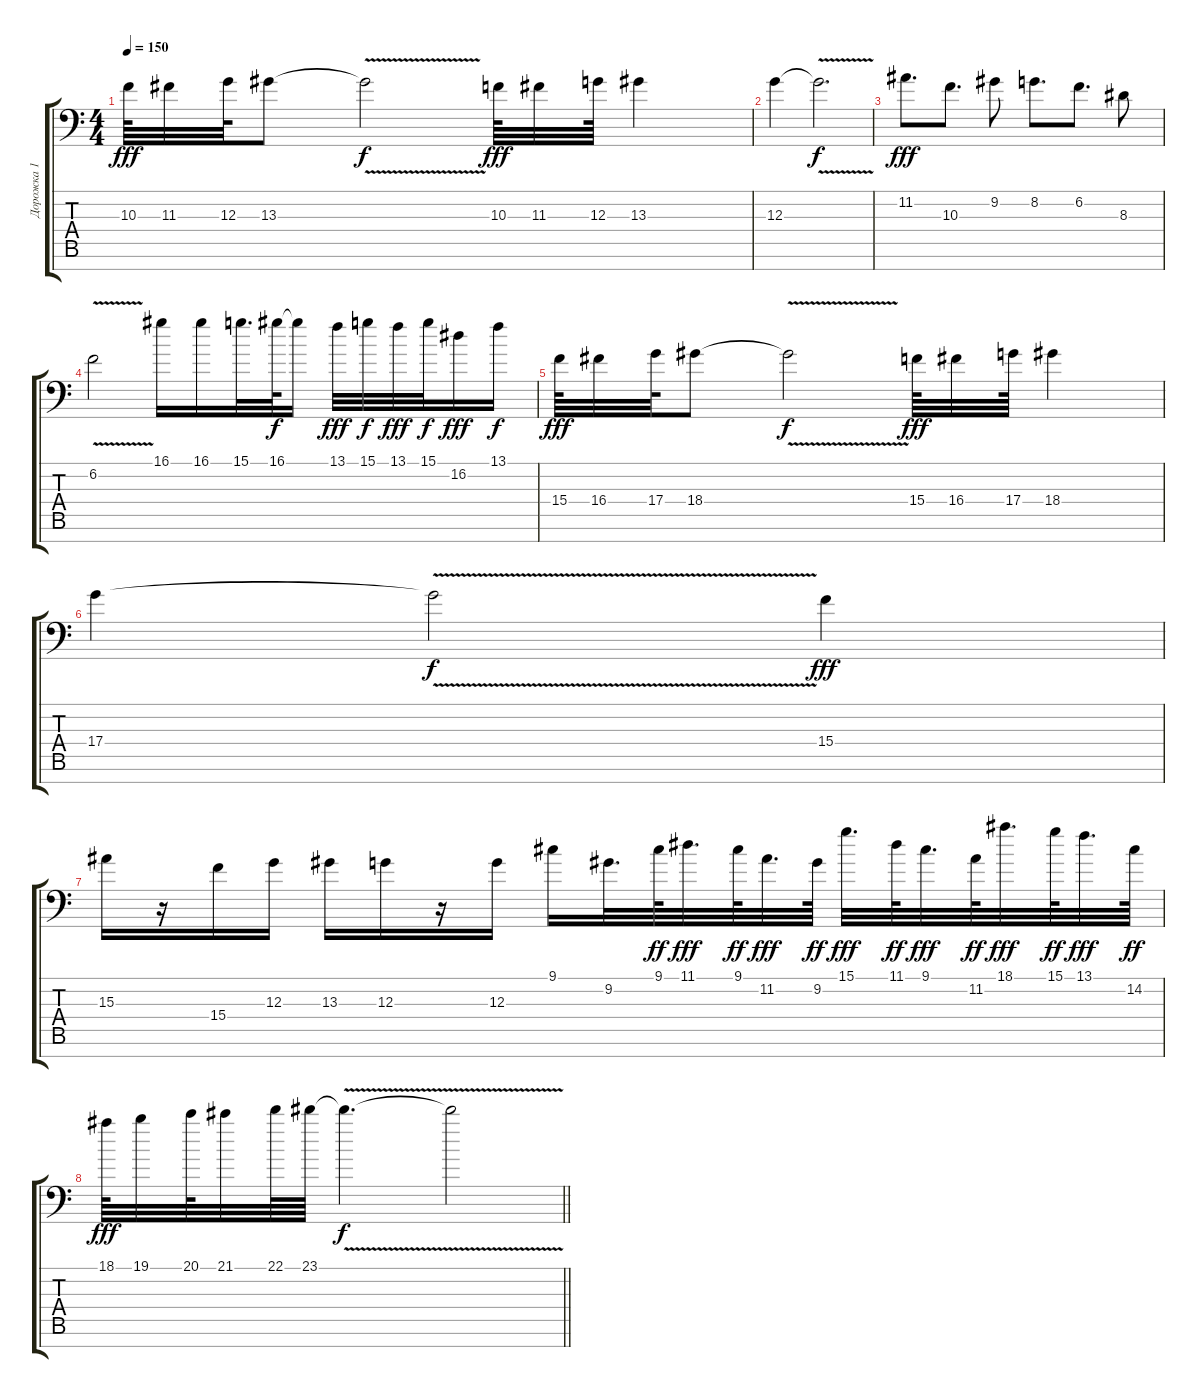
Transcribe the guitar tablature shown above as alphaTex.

\track ("Дорожка 1" "Дорожка 1") {instrument lead1square}
\staff {score tabs}
\tuning (E4 B3 G3 D3 A2 E2 Bb1) {hide}
\ts (4 4)
\tempo 150
\clef f4
\ks c
10.3.64{dy fff} 11.3.32 12.3.64 13.3.8 13.3{v t}.2{dy f} 10.3.64{dy fff} 11.3.32 12.3.64 13.3.4 |
12.3.4 12.3{v t}.2{d dy f} |
11.2.8{d dy fff} 10.3.8{d} 9.2.8 8.2.8{d} 6.2.8{d} 8.3.8 |
6.2{v}.2 16.1.16 16.1.16 15.1.32{d} 16.1.64{dy f} 16.1{t}.16 13.1.32{dy fff} 15.1.32{dy f} 13.1.32{dy fff} 15.1.32{dy f} 16.2.16{dy fff} 13.1.16{dy f} |
15.4.64{dy fff} 16.4.32 17.4.64 18.4.8 18.4{v t}.2{dy f} 15.4.64{dy fff} 16.4.32 17.4.64 18.4.4 |
17.4.4 17.4{v t}.2{dy f} 15.4.4{dy fff} |
15.3.16 r.16 15.4.16 12.3.16 13.3.16 12.3.16 r.16 12.3.16 9.1.16 9.2.32{d} 9.1.64{dy ff} 11.1.32{d dy fff} 9.1.64{dy ff} 11.2.32{d dy fff} 9.2.64{dy ff} 15.1.32{d dy fff} 11.1.64{dy ff} 9.1.32{d dy fff} 11.2.64{dy ff} 18.1.32{d dy fff} 15.1.64{dy ff} 13.1.32{d dy fff} 14.2.64{dy ff} |
\barLineRight lightlight
18.1.64{dy fff} 19.1.32 20.1.64 21.1.32 22.1.64 23.1.64 23.1{v t}.4{d dy f} 23.1{t}.2
